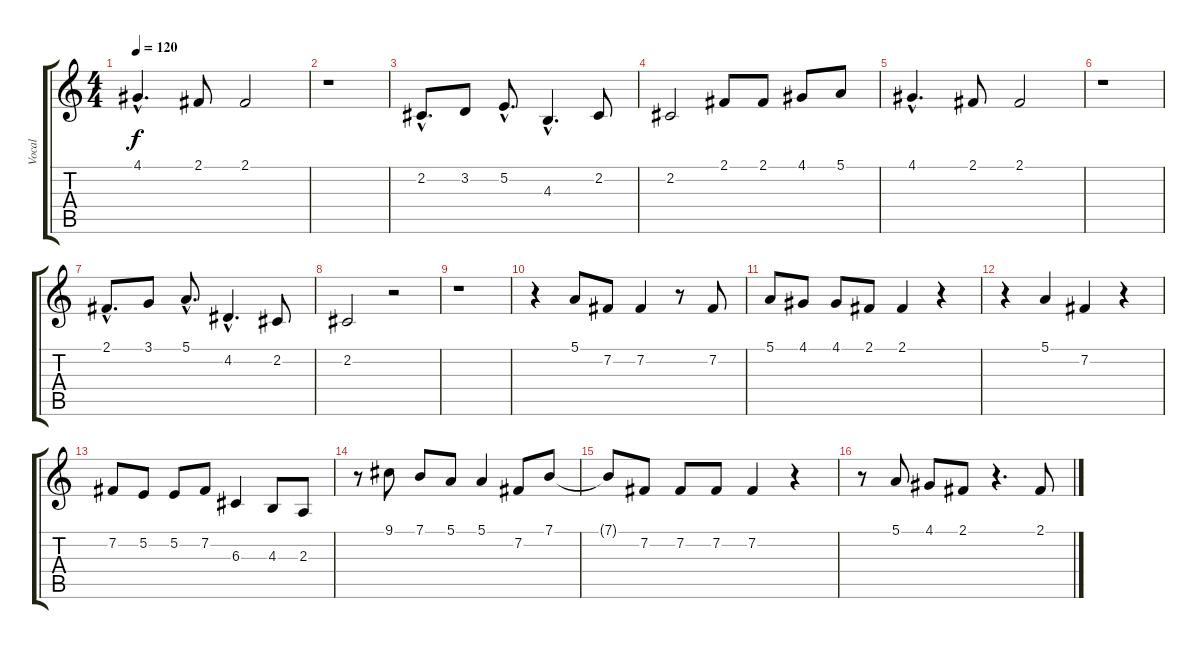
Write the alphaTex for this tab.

\track ("Vocal" "Vocal") {instrument tenorsax}
\staff {score tabs}
\tuning (E4 B3 G3 D3 A2 E2) {hide}
\ts (4 4)
\tempo 120
\clef g2
\ks c
4.1{hac}.4{d dy f} 2.1.8 2.1.2 |
r.1 |
2.2{hac}.8{d} 3.2.8 5.2{hac}.8{d} 4.3{hac}.4{d} 2.2.8 |
2.2.2 2.1.8 2.1.8 4.1.8 5.1.8 |
4.1{hac}.4{d} 2.1.8 2.1.2 |
r.1 |
2.1{hac}.8{d} 3.1.8 5.1{hac}.8{d} 4.2{hac}.4{d} 2.2.8 |
2.2.2 r.2 |
r.1 |
r.4 5.1.8 7.2.8 7.2.4 r.8 7.2.8 |
5.1.8 4.1.8 4.1.8 2.1.8 2.1.4 r.4 |
r.4 5.1.4 7.2.4 r.4 |
7.2.8 5.2.8 5.2.8 7.2.8 6.3.4 4.3.8 2.3.8 |
r.8 9.1.8 7.1.8 5.1.8 5.1.4 7.2.8 7.1.8 |
7.1{t}.8 7.2.8 7.2.8 7.2.8 7.2.4 r.4 |
r.8 5.1.8 4.1.8 2.1.8 r.4{d} 2.1.8
